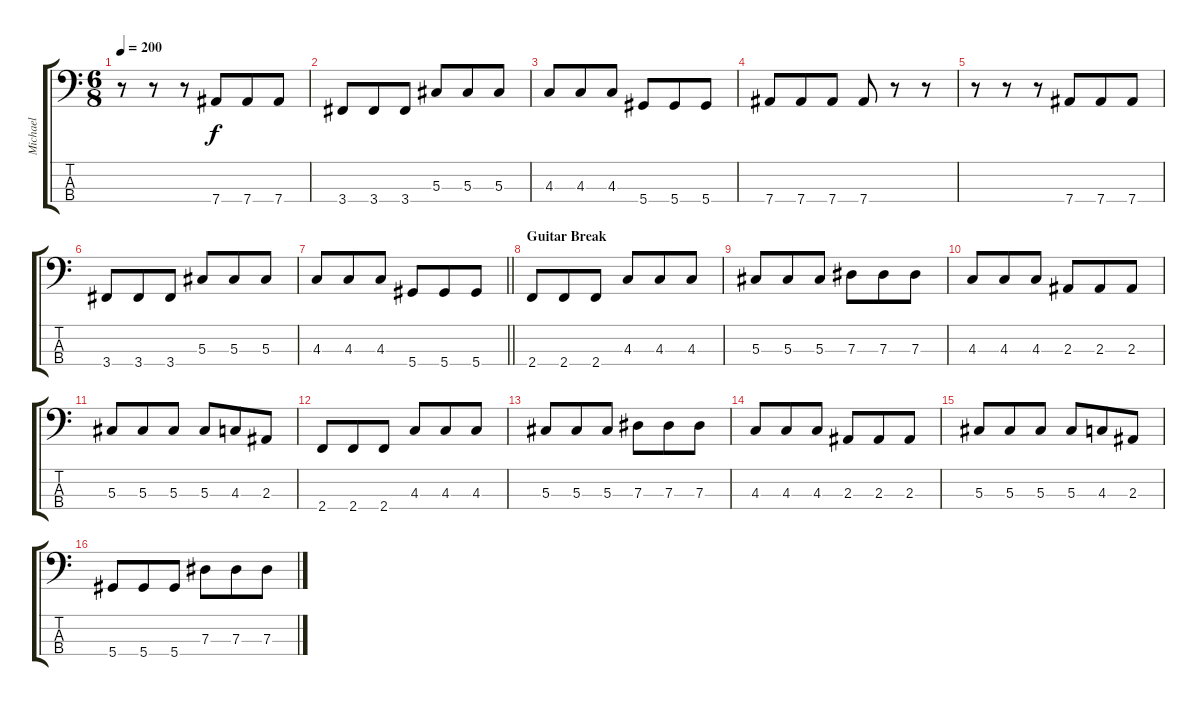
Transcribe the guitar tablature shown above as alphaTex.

\track ("Michael" "Michael") {instrument electricbassfinger}
\staff {score tabs}
\tuning (Gb2 Db2 Ab1 Eb1) {hide}
\ts (6 8)
\tempo 200
\clef f4
\ks c
r.8{dy f} r.8 r.8 7.4.8 7.4.8 7.4.8 |
3.4.8 3.4.8 3.4.8 5.3.8 5.3.8 5.3.8 |
4.3.8 4.3.8 4.3.8 5.4.8 5.4.8 5.4.8 |
7.4.8 7.4.8 7.4.8 7.4.8 r.8 r.8 |
r.8 r.8 r.8 7.4.8 7.4.8 7.4.8 |
3.4.8 3.4.8 3.4.8 5.3.8 5.3.8 5.3.8 |
\barLineRight lightlight
4.3.8 4.3.8 4.3.8 5.4.8 5.4.8 5.4.8 |
\section ("" "Guitar Break")
2.4.8 2.4.8 2.4.8 4.3.8 4.3.8 4.3.8 |
5.3.8 5.3.8 5.3.8 7.3.8 7.3.8 7.3.8 |
4.3.8 4.3.8 4.3.8 2.3.8 2.3.8 2.3.8 |
5.3.8 5.3.8 5.3.8 5.3.8 4.3.8 2.3.8 |
2.4.8 2.4.8 2.4.8 4.3.8 4.3.8 4.3.8 |
5.3.8 5.3.8 5.3.8 7.3.8 7.3.8 7.3.8 |
4.3.8 4.3.8 4.3.8 2.3.8 2.3.8 2.3.8 |
5.3.8 5.3.8 5.3.8 5.3.8 4.3.8 2.3.8 |
5.4.8 5.4.8 5.4.8 7.3.8 7.3.8 7.3.8
